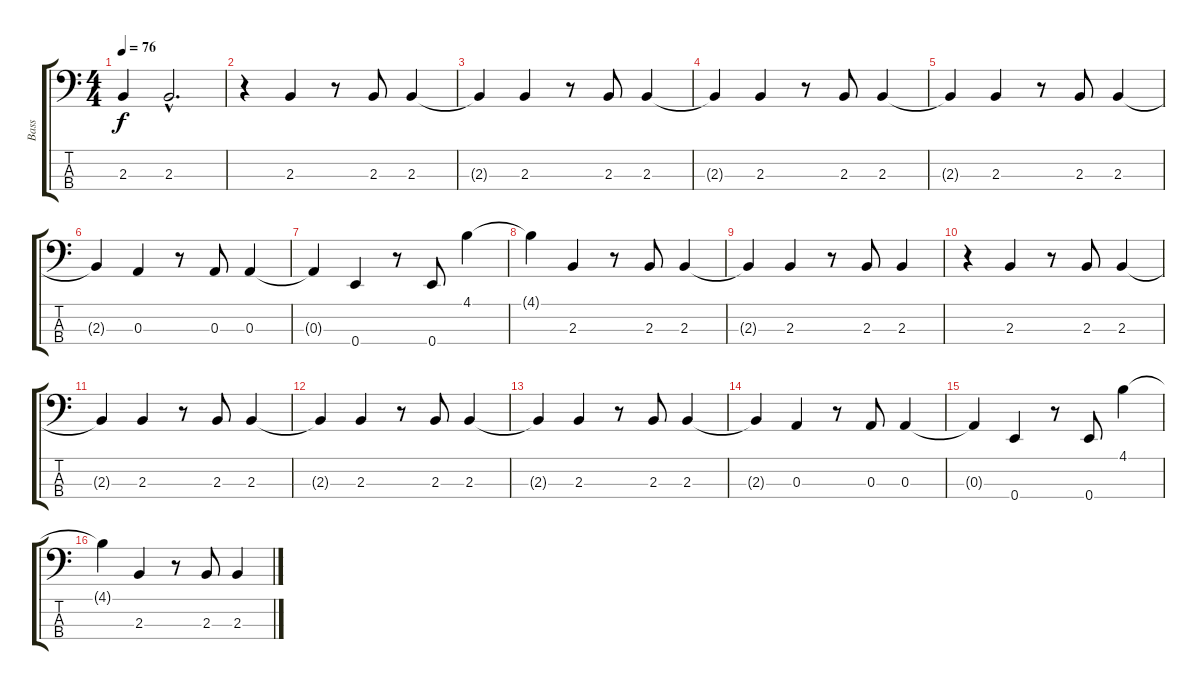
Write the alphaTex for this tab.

\track ("Bass" "Bass") {instrument synthbass1}
\staff {score tabs}
\tuning (G2 D2 A1 E1) {hide}
\ts (4 4)
\tempo 76
\clef f4
\ks c
2.3{t}.4{dy f} 2.3{hac}.2{d} |
r.4 2.3.4 r.8 2.3.8 2.3.4 |
2.3{t}.4 2.3.4 r.8 2.3.8 2.3.4 |
2.3{t}.4 2.3.4 r.8 2.3.8 2.3.4 |
2.3{t}.4 2.3.4 r.8 2.3.8 2.3.4 |
2.3{t}.4 0.3.4 r.8 0.3.8 0.3.4 |
0.3{t}.4 0.4.4 r.8 0.4.8 4.1.4 |
4.1{t}.4 2.3.4 r.8 2.3.8 2.3.4 |
2.3{t}.4 2.3.4 r.8 2.3.8 2.3.4 |
r.4 2.3.4 r.8 2.3.8 2.3.4 |
2.3{t}.4 2.3.4 r.8 2.3.8 2.3.4 |
2.3{t}.4 2.3.4 r.8 2.3.8 2.3.4 |
2.3{t}.4 2.3.4 r.8 2.3.8 2.3.4 |
2.3{t}.4 0.3.4 r.8 0.3.8 0.3.4 |
0.3{t}.4 0.4.4 r.8 0.4.8 4.1.4 |
4.1{t}.4 2.3.4 r.8 2.3.8 2.3.4
